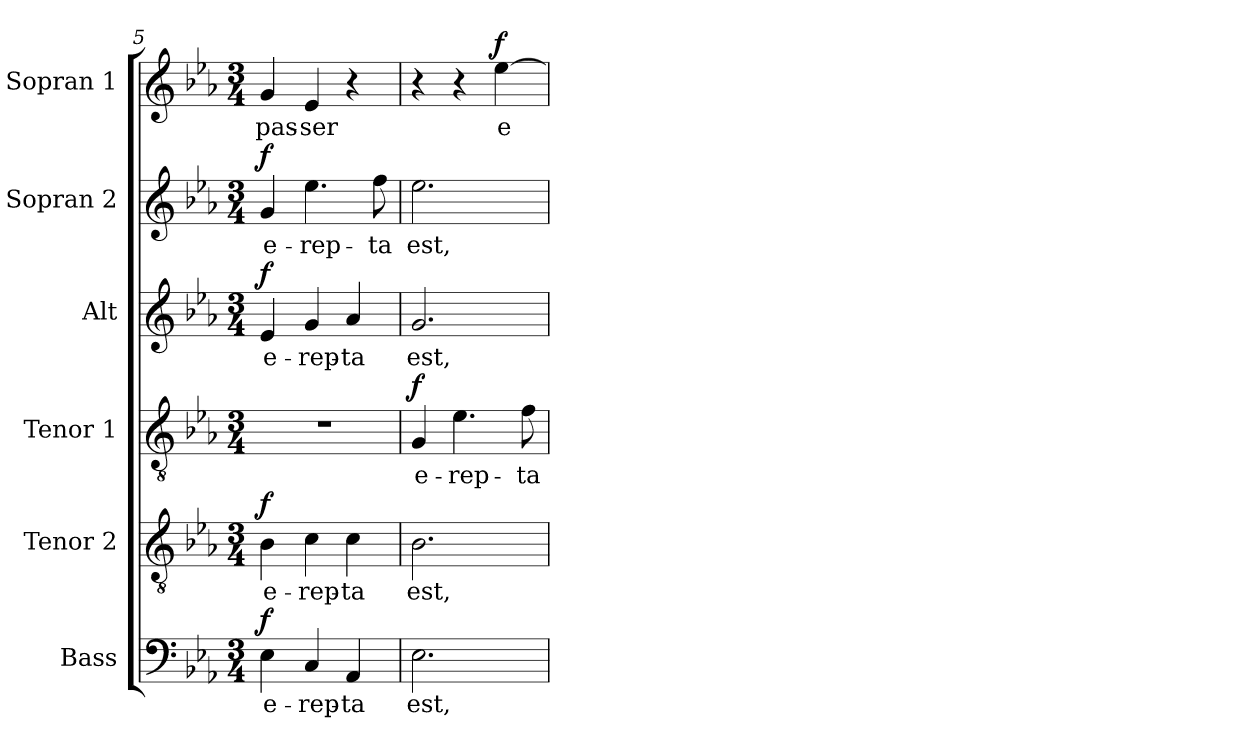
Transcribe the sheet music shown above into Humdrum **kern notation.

**kern	**text	**dynam	**kern	**text	**dynam	**kern	**text	**dynam	**kern	**text	**dynam	**kern	**text	**dynam	**kern	**text	**dynam
*part6	*part6	*part6	*part5	*part5	*part5	*part4	*part4	*part4	*part3	*part3	*part3	*part2	*part2	*part2	*part1	*part1	*part1
*staff6	*staff6	*staff6	*staff5	*staff5	*staff5	*staff4	*staff4	*staff4	*staff3	*staff3	*staff3	*staff2	*staff2	*staff2	*staff1	*staff1	*staff1
*I"Bass	*	*	*I"Tenor 2	*	*	*I"Tenor 1	*	*	*I"Alt	*	*	*I"Sopran 2	*	*	*I"Sopran 1	*	*
*I'B.	*	*	*I'T. 2	*	*	*I'T. 1	*	*	*I'A.	*	*	*I'S. 2	*	*	*I'S. 1	*	*
*clefF4	*	*	*clefGv2	*	*	*clefGv2	*	*	*clefG2	*	*	*clefG2	*	*	*clefG2	*	*
*k[b-e-a-]	*	*	*k[b-e-a-]	*	*	*k[b-e-a-]	*	*	*k[b-e-a-]	*	*	*k[b-e-a-]	*	*	*k[b-e-a-]	*	*
*E-:	*	*	*E-:	*	*	*E-:	*	*	*E-:	*	*	*E-:	*	*	*E-:	*	*
*M3/4	*	*	*M3/4	*	*	*M3/4	*	*	*M3/4	*	*	*M3/4	*	*	*M3/4	*	*
=5	=5	=5	=5	=5	=5	=5	=5	=5	=5	=5	=5	=5	=5	=5	=5	=5	=5
!	!LO:LY:b	!LO:DY:a	!	!LO:LY:b	!LO:DY:a	!	!	!	!	!LO:LY:b	!LO:DY:a	!	!LO:LY:b	!LO:DY:a	!	!LO:LY:b	!
4E-\	e-	f	4B-\	e-	f	2.r	.	.	4e-/	e-	f	4g/	e-	f	4g/	pas-	.
!	!LO:LY:b	!	!	!LO:LY:b	!	!	!	!	!	!LO:LY:b	!	!	!LO:LY:b	!	!	!LO:LY:b	!
4C/	-rep-	.	4c\	-rep-	.	.	.	.	4g/	-rep-	.	4.ee-\	-rep-	.	4e-/	-ser	.
!	!LO:LY:b	!	!	!LO:LY:b	!	!	!	!	!	!LO:LY:b	!	!	!	!	!	!	!
4AA-/	-ta	.	4c\	-ta	.	.	.	.	4a-/	-ta	.	.	.	.	4r	.	.
!	!	!	!	!	!	!	!	!	!	!	!	!	!LO:LY:b	!	!	!	!
.	.	.	.	.	.	.	.	.	.	.	.	8ff\	-ta	.	.	.	.
!!LO:LB:g=z
=6	=6	=6	=6	=6	=6	=6	=6	=6	=6	=6	=6	=6	=6	=6	=6	=6	=6
!	!LO:LY:b	!	!	!LO:LY:b	!	!	!LO:LY:b	!LO:DY:a	!	!LO:LY:b	!	!	!LO:LY:b	!	!	!	!
2.E-\	est,	.	2.B-\	est,	.	4G/	e-	f	2.g/	est,	.	2.ee-\	est,	.	4r	.	.
!	!	!	!	!	!	!	!LO:LY:b	!	!	!	!	!	!	!	!	!	!
.	.	.	.	.	.	4.e-\	-rep-	.	.	.	.	.	.	.	4r	.	.
!	!	!	!	!	!	!	!	!	!	!	!	!	!	!	!	!LO:LY:b	!LO:DY:a
.	.	.	.	.	.	.	.	.	.	.	.	.	.	.	[4ee-\	e-	f
!	!	!	!	!	!	!	!LO:LY:b	!	!	!	!	!	!	!	!	!	!
.	.	.	.	.	.	8f\	-ta	.	.	.	.	.	.	.	.	.	.
=	=	=	=	=	=	=	=	=	=	=	=	=	=	=	=	=	=
*-	*-	*-	*-	*-	*-	*-	*-	*-	*-	*-	*-	*-	*-	*-	*-	*-	*-
